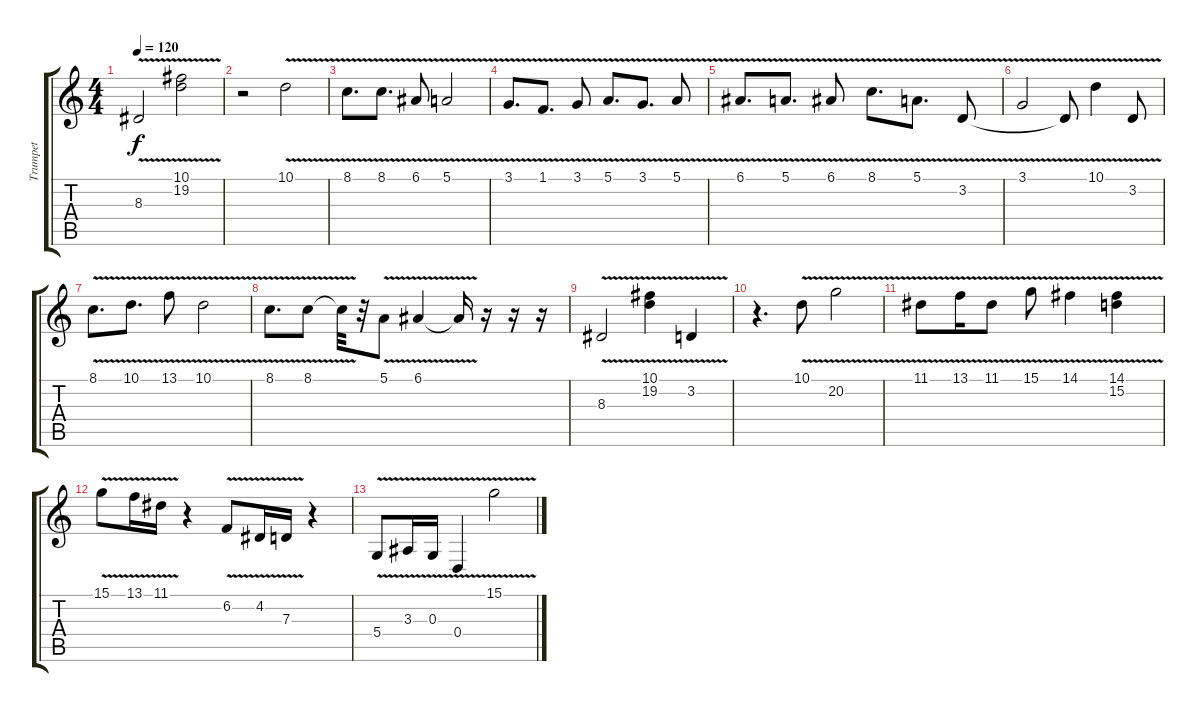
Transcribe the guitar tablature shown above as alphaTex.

\track ("Trumpet" "Trumpet") {instrument trumpet}
\staff {score tabs}
\tuning (E4 B3 G3 D3 A2 E2) {hide}
\ts (4 4)
\tempo 120
\clef g2
\ks c
8.3{v}.2{dy f} (10.1{v} 19.2).2 |
r.2 10.1{v}.2 |
8.1{v}.8{d} 8.1{v}.8{d} 6.1{v}.8 5.1{v}.2 |
3.1{v}.8{d} 1.1{v}.8{d} 3.1{v}.8 5.1{v}.8{d} 3.1{v}.8{d} 5.1{v}.8 |
6.1{v}.8{d} 5.1{v}.8{d} 6.1{v}.8 8.1{v}.8{d} 5.1{v}.8{d} 3.2{v}.8 |
3.1{v}.2 3.2{t}.8 10.1{v}.4 3.2{v}.8 |
8.1{v}.8{d} 10.1{v}.8{d} 13.1{v}.8 10.1{v}.2 |
8.1{v}.8{d} 8.1{v}.8 8.1{t}.32 r.32 5.1{v}.8 6.1{v}.4 6.1{t}.16 r.16 r.16 r.16 |
8.3{v}.2 (10.1{v} 19.2).4 3.2{v}.4 |
r.4{d} 10.1{v}.8 20.2{v}.2 |
11.1{v}.8 13.1{v}.16 11.1{v}.8 15.1{v}.8 14.1{v}.4 (14.1{v} 15.2).4 |
15.1{v}.8 13.1{v}.16 11.1{v}.16 r.4 6.2{v}.8 4.2{v}.16 7.3{v}.16 r.4 |
5.4{v}.8 3.3{v}.16 0.3{v}.16 0.4{v}.4 15.1{v}.2
